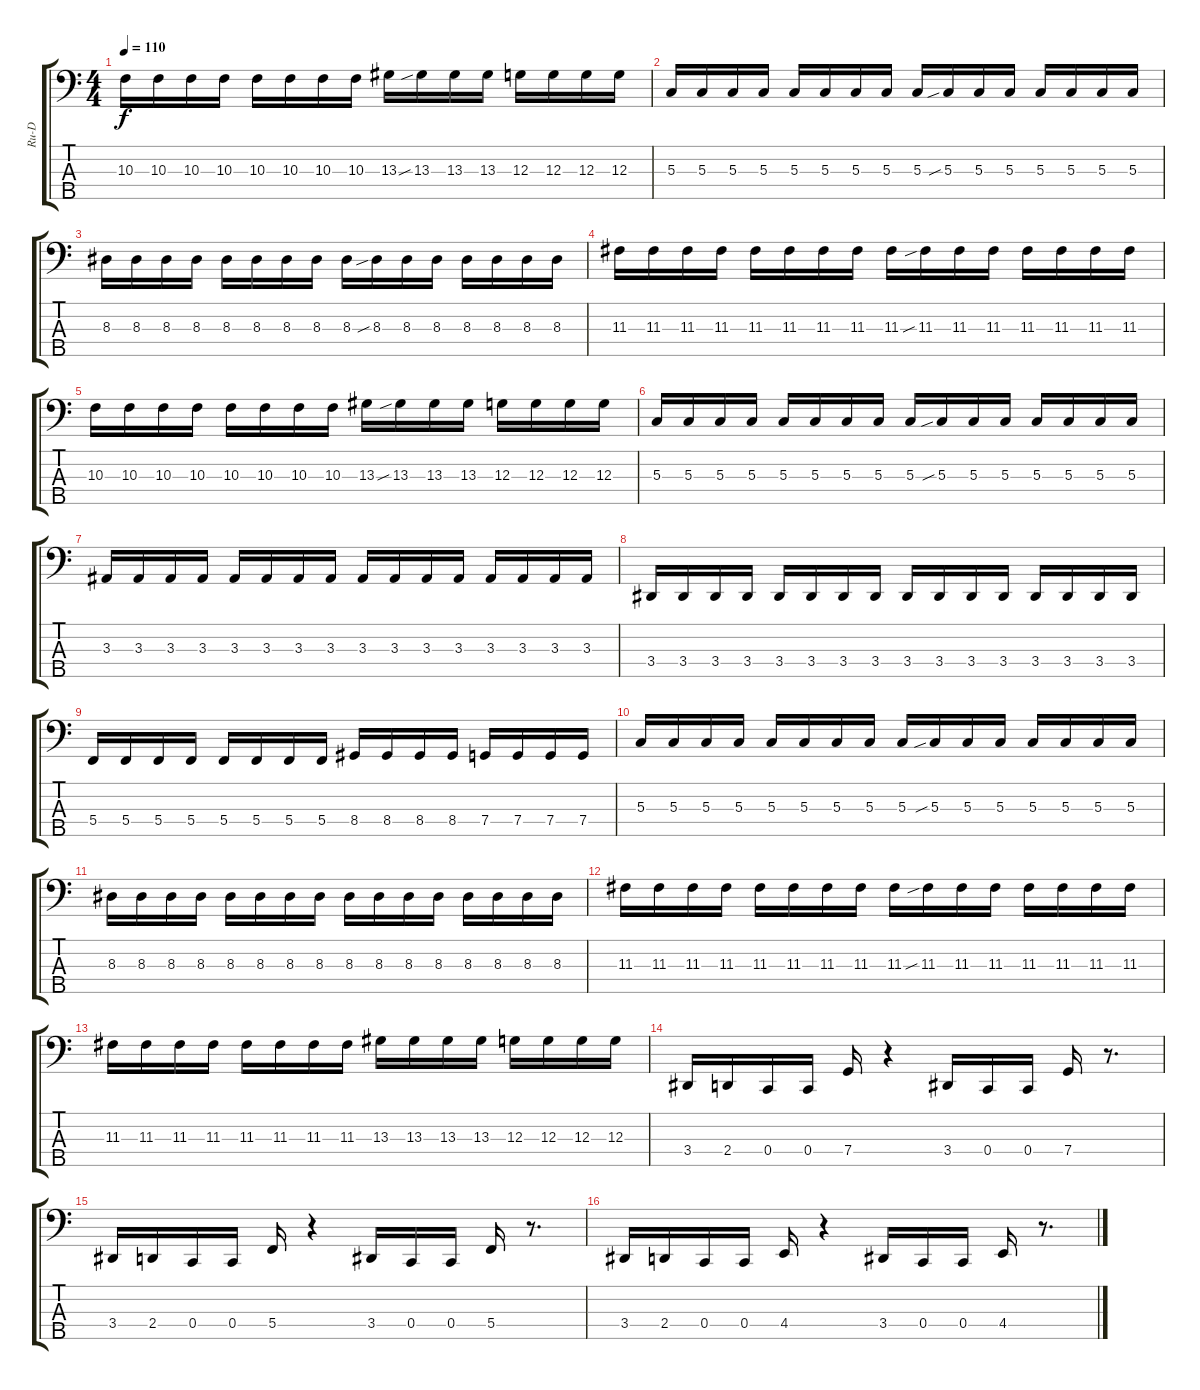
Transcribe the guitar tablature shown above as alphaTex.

\track ("Ru-D" "Ru-D") {instrument electricbassfinger}
\staff {score tabs}
\tuning (F2 C2 G1 C1 G0) {hide}
\ts (4 4)
\tempo 110
\clef f4
\ks c
10.3.16{dy f} 10.3.16 10.3.16 10.3.16 10.3.16 10.3.16 10.3.16 10.3.16 13.3.16 13.3{sib}.16 13.3.16 13.3.16 12.3.16 12.3.16 12.3.16 12.3.16 |
5.3.16 5.3.16 5.3.16 5.3.16 5.3.16 5.3.16 5.3.16 5.3.16 5.3.16 5.3{sib}.16 5.3.16 5.3.16 5.3.16 5.3.16 5.3.16 5.3.16 |
8.3.16 8.3.16 8.3.16 8.3.16 8.3.16 8.3.16 8.3.16 8.3.16 8.3.16 8.3{sib}.16 8.3.16 8.3.16 8.3.16 8.3.16 8.3.16 8.3.16 |
11.3.16 11.3.16 11.3.16 11.3.16 11.3.16 11.3.16 11.3.16 11.3.16 11.3.16 11.3{sib}.16 11.3.16 11.3.16 11.3.16 11.3.16 11.3.16 11.3.16 |
10.3.16 10.3.16 10.3.16 10.3.16 10.3.16 10.3.16 10.3.16 10.3.16 13.3.16 13.3{sib}.16 13.3.16 13.3.16 12.3.16 12.3.16 12.3.16 12.3.16 |
5.3.16 5.3.16 5.3.16 5.3.16 5.3.16 5.3.16 5.3.16 5.3.16 5.3.16 5.3{sib}.16 5.3.16 5.3.16 5.3.16 5.3.16 5.3.16 5.3.16 |
3.3.16 3.3.16 3.3.16 3.3.16 3.3.16 3.3.16 3.3.16 3.3.16 3.3.16 3.3.16 3.3.16 3.3.16 3.3.16 3.3.16 3.3.16 3.3.16 |
3.4.16 3.4.16 3.4.16 3.4.16 3.4.16 3.4.16 3.4.16 3.4.16 3.4.16 3.4.16 3.4.16 3.4.16 3.4.16 3.4.16 3.4.16 3.4.16 |
5.4.16 5.4.16 5.4.16 5.4.16 5.4.16 5.4.16 5.4.16 5.4.16 8.4.16 8.4.16 8.4.16 8.4.16 7.4.16 7.4.16 7.4.16 7.4.16 |
5.3.16 5.3.16 5.3.16 5.3.16 5.3.16 5.3.16 5.3.16 5.3.16 5.3.16 5.3{sib}.16 5.3.16 5.3.16 5.3.16 5.3.16 5.3.16 5.3.16 |
8.3.16 8.3.16 8.3.16 8.3.16 8.3.16 8.3.16 8.3.16 8.3.16 8.3.16 8.3.16 8.3.16 8.3.16 8.3.16 8.3.16 8.3.16 8.3.16 |
11.3.16 11.3.16 11.3.16 11.3.16 11.3.16 11.3.16 11.3.16 11.3.16 11.3.16 11.3{sib}.16 11.3.16 11.3.16 11.3.16 11.3.16 11.3.16 11.3.16 |
11.3.16 11.3.16 11.3.16 11.3.16 11.3.16 11.3.16 11.3.16 11.3.16 13.3.16 13.3.16 13.3.16 13.3.16 12.3.16 12.3.16 12.3.16 12.3.16 |
3.4.16 2.4.16 0.4.16 0.4.16 7.4.16 r.4 3.4.16 0.4.16 0.4.16 7.4.16 r.8{d} |
3.4.16 2.4.16 0.4.16 0.4.16 5.4.16 r.4 3.4.16 0.4.16 0.4.16 5.4.16 r.8{d} |
3.4.16 2.4.16 0.4.16 0.4.16 4.4.16 r.4 3.4.16 0.4.16 0.4.16 4.4.16 r.8{d}
